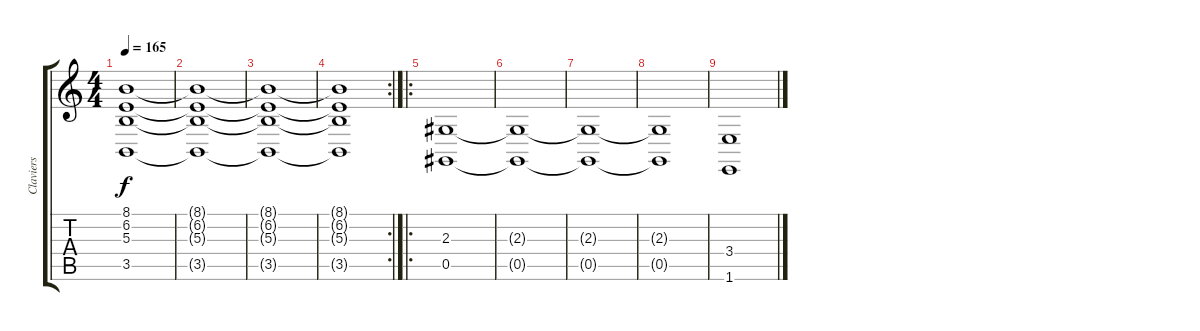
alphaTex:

\track ("Claviers" "Claviers") {instrument choiraahs}
\staff {score tabs}
\tuning (Eb4 Bb3 Gb3 Db3 Ab2 Eb2) {hide}
\ts (4 4)
\tempo 165
\clef g2
\ks c
(8.1 6.2 5.3 3.5).1{dy f} |
(8.1{t} 6.2{t} 5.3{t} 3.5{t}).1 |
(8.1{t} 6.2{t} 5.3{t} 3.5{t}).1 |
\rc 2
(8.1{t} 6.2{t} 5.3{t} 3.5{t}).1 |
\ro
(2.3 0.5).1 |
(2.3{t} 0.5{t}).1 |
(2.3{t} 0.5{t}).1 |
(2.3{t} 0.5{t}).1 |
(3.4 1.6).1
